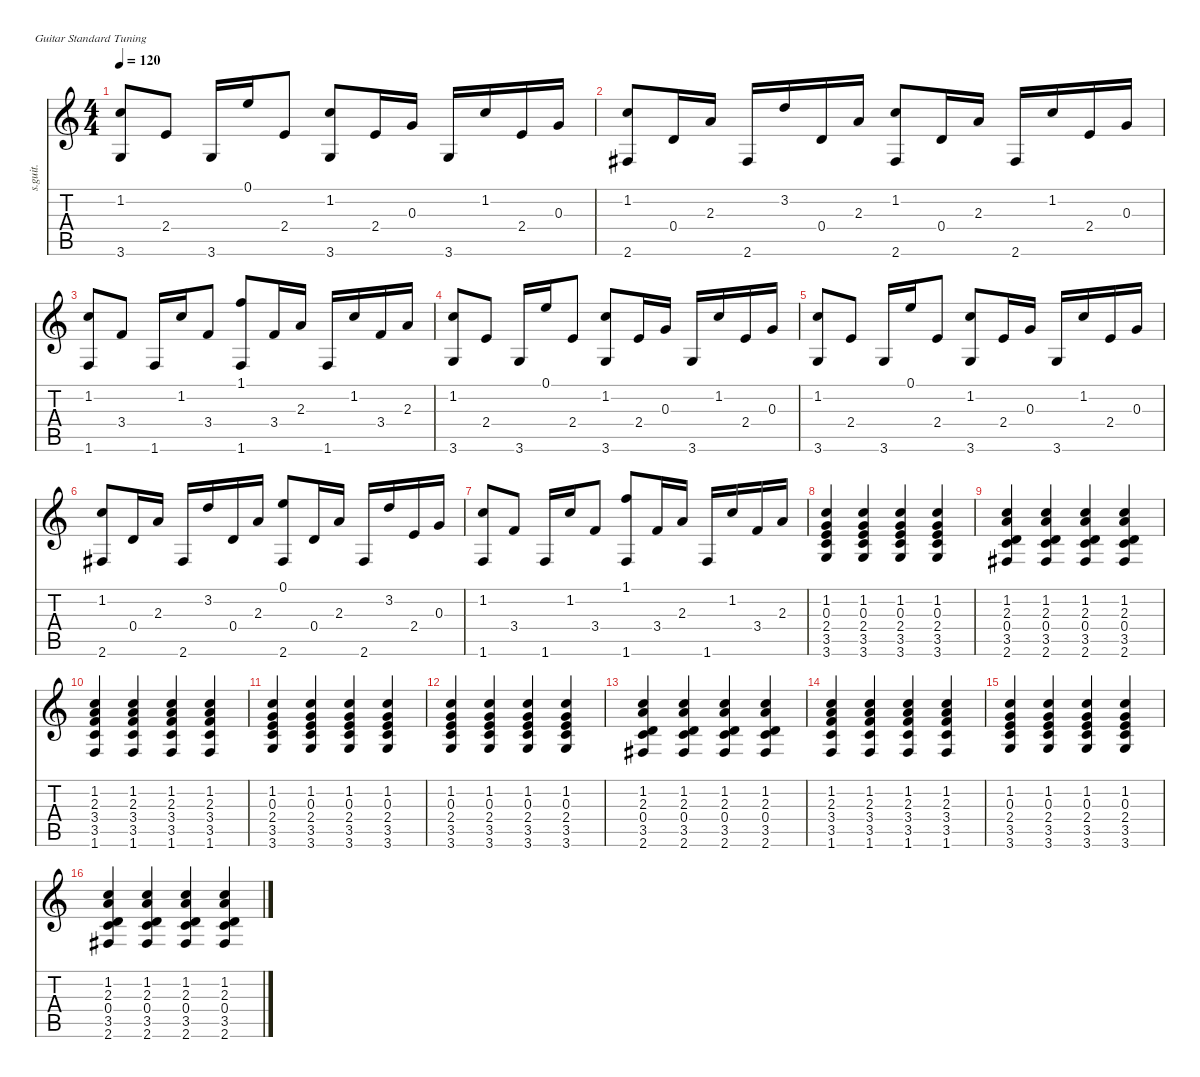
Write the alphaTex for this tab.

\defaultSystemsLayout 4
\hideDynamics
\bracketExtendMode nobrackets
\track ("Steel Guitar" "s.guit.") {instrument acousticguitarsteel}
\staff {score tabs}
\tuning (E4 B3 G3 D3 A2 E2)
\ts (4 4)
\tempo 120
\clef g2
\ks c
(1.2 3.6).8{dy mf instrument acousticguitarsteel beam Up} 2.4.8{beam Up} 3.6.16{beam Up} 0.1.16{beam Up} 2.4.8{beam Up} (3.6 1.2).8{beam Up} 2.4.16{beam Up} 0.3.16{beam Up} 3.6.16{beam Up} 1.2.16{beam Up} 2.4.16{beam Up} 0.3.16{beam Up} |
(2.6{acc #} 1.2).8{beam Up} 0.4.16{beam Up} 2.3.16{beam Up} 2.6{acc #}.16{beam Up} 3.2.16{beam Up} 0.4.16{beam Up} 2.3.16{beam Up} (1.2 2.6{acc #}).8{beam Up} 0.4.16{beam Up} 2.3.16{beam Up} 2.6{acc #}.16{beam Up} 1.2.16{beam Up} 2.4.16{beam Up} 0.3.16{beam Up} |
(1.6 1.2).8{beam Up} 3.4.8{beam Up} 1.6.16{beam Up} 1.2.16{beam Up} 3.4.8{beam Up} (1.1 1.6).8{beam Up} 3.4.16{beam Up} 2.3.16{beam Up} 1.6.16{beam Up} 1.2.16{beam Up} 3.4.16{beam Up} 2.3.16{beam Up} |
(1.2 3.6).8{beam Up} 2.4.8{beam Up} 3.6.16{beam Up} 0.1.16{beam Up} 2.4.8{beam Up} (3.6 1.2).8{beam Up} 2.4.16{beam Up} 0.3.16{beam Up} 3.6.16{beam Up} 1.2.16{beam Up} 2.4.16{beam Up} 0.3.16{beam Up} |
(1.2 3.6).8{beam Up} 2.4.8{beam Up} 3.6.16{beam Up} 0.1.16{beam Up} 2.4.8{beam Up} (3.6 1.2).8{beam Up} 2.4.16{beam Up} 0.3.16{beam Up} 3.6.16{beam Up} 1.2.16{beam Up} 2.4.16{beam Up} 0.3.16{beam Up} |
(2.6{acc #} 1.2).8{beam Up} 0.4.16{beam Up} 2.3.16{beam Up} 2.6{acc #}.16{beam Up} 3.2.16{beam Up} 0.4.16{beam Up} 2.3.16{beam Up} (2.6{acc #} 0.1).8{beam Up} 0.4.16{beam Up} 2.3.16{beam Up} 2.6{acc #}.16{beam Up} 3.2.16{beam Up} 2.4.16{beam Up} 0.3.16{beam Up} |
(1.6 1.2).8{beam Up} 3.4.8{beam Up} 1.6.16{beam Up} 1.2.16{beam Up} 3.4.8{beam Up} (1.1 1.6).8{beam Up} 3.4.16{beam Up} 2.3.16{beam Up} 1.6.16{beam Up} 1.2.16{beam Up} 3.4.16{beam Up} 2.3.16{beam Up} |
(3.6 3.5 2.4 0.3 1.2).4{dy mp beam Up} (3.6 3.5 2.4 0.3 1.2).4{beam Up} (3.6 3.5 2.4 0.3 1.2).4{beam Up} (3.6 3.5 2.4 0.3 1.2).4{beam Up} |
(2.6{acc #} 3.5 0.4 2.3 1.2).4{dy mf beam Up} (2.6{acc #} 3.5 0.4 2.3 1.2).4{beam Up} (2.6{acc #} 3.5 0.4 2.3 1.2).4{beam Up} (2.6{acc #} 3.5 0.4 2.3 1.2).4{beam Up} |
(1.6 3.5 3.4 2.3 1.2).4{beam Up} (1.6 3.5 3.4 2.3 1.2).4{beam Up} (1.6 3.5 3.4 2.3 1.2).4{beam Up} (1.6 3.5 3.4 2.3 1.2).4{beam Up} |
(3.6 3.5 2.4 0.3 1.2).4{dy mp beam Up} (3.6 3.5 2.4 0.3 1.2).4{beam Up} (3.6 3.5 2.4 0.3 1.2).4{beam Up} (3.6 3.5 2.4 0.3 1.2).4{beam Up} |
(3.6 3.5 2.4 0.3 1.2).4{beam Up} (3.6 3.5 2.4 0.3 1.2).4{beam Up} (3.6 3.5 2.4 0.3 1.2).4{beam Up} (3.6 3.5 2.4 0.3 1.2).4{beam Up} |
(2.6{acc #} 3.5 0.4 2.3 1.2).4{dy mf beam Up} (2.6{acc #} 3.5 0.4 2.3 1.2).4{beam Up} (2.6{acc #} 3.5 0.4 2.3 1.2).4{beam Up} (2.6{acc #} 3.5 0.4 2.3 1.2).4{beam Up} |
(1.6 3.5 3.4 2.3 1.2).4{beam Up} (1.6 3.5 3.4 2.3 1.2).4{beam Up} (1.6 3.5 3.4 2.3 1.2).4{beam Up} (1.6 3.5 3.4 2.3 1.2).4{beam Up} |
(3.6 3.5 2.4 0.3 1.2).4{dy mp beam Up} (3.6 3.5 2.4 0.3 1.2).4{beam Up} (3.6 3.5 2.4 0.3 1.2).4{beam Up} (3.6 3.5 2.4 0.3 1.2).4{beam Up} |
(2.6{acc #} 3.5 0.4 2.3 1.2).4{dy mf beam Up} (2.6{acc #} 3.5 0.4 2.3 1.2).4{beam Up} (2.6{acc #} 3.5 0.4 2.3 1.2).4{beam Up} (2.6{acc #} 3.5 0.4 2.3 1.2).4{beam Up}
